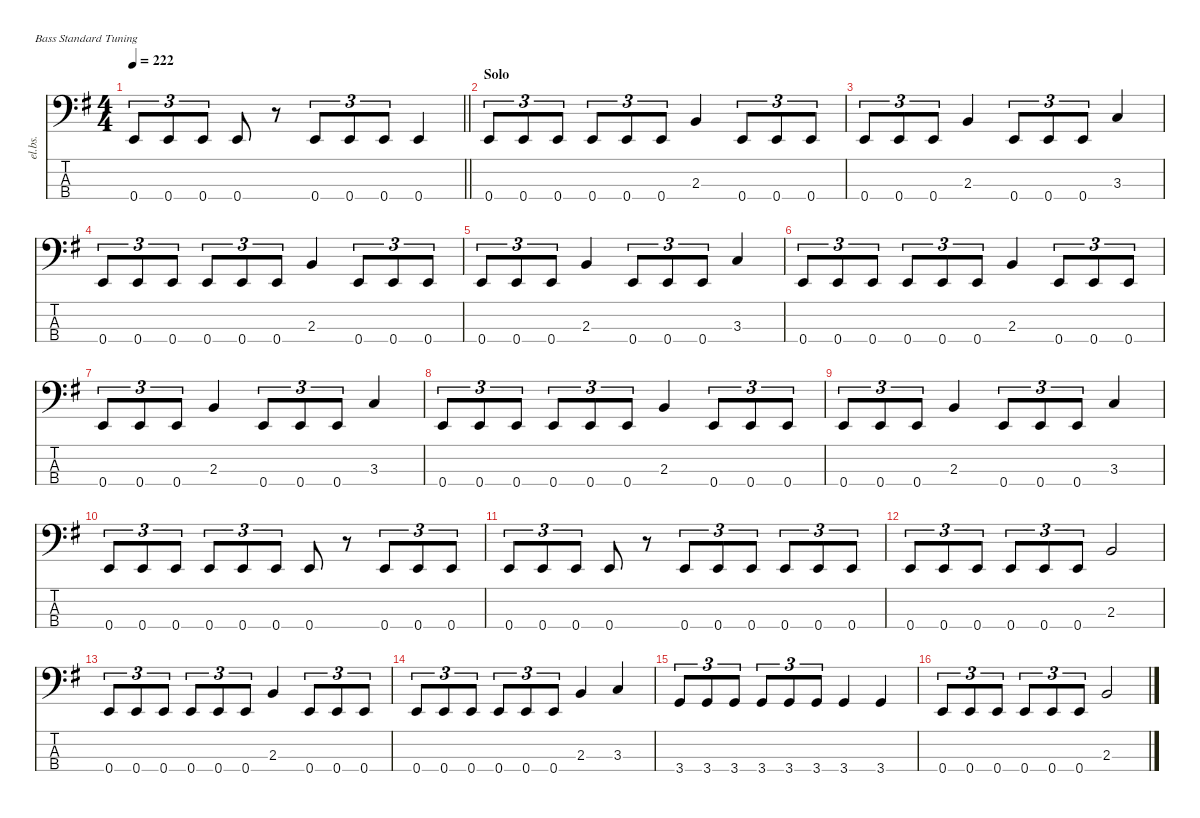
\defaultSystemsLayout 4
\hideDynamics
\bracketExtendMode nobrackets
\otherSystemsTrackNameOrientation horizontal
\track ("Jason Newsted" "el.bs.") {defaultSystemsLayout 8 instrument electricbasspick}
\staff {score tabs}
\tuning (G2 D2 A1 E1)
\ts (4 4)
\tempo 222
\clef f4
\barLineRight lightlight
\ks eminor
0.4{acc forcenatural}.8{tu (3 2) dy f beam Up} 0.4{acc forcenatural}.8{tu (3 2) beam Up} 0.4{acc forcenatural}.8{tu (3 2) beam Up} 0.4{acc forcenatural}.8{beam Up} r.8{beam Up} 0.4{acc forcenatural}.8{tu (3 2) beam Up} 0.4{acc forcenatural}.8{tu (3 2) beam Up} 0.4{acc forcenatural}.8{tu (3 2) beam Up} 0.4{acc forcenatural}.4{beam Up} |
\section ("" "Solo")
0.4{acc forcenatural}.8{tu (3 2) beam Up} 0.4{acc forcenatural}.8{tu (3 2) beam Up} 0.4{acc forcenatural}.8{tu (3 2) beam Up} 0.4{acc forcenatural}.8{tu (3 2) beam Up} 0.4{acc forcenatural}.8{tu (3 2) beam Up} 0.4{acc forcenatural}.8{tu (3 2) beam Up} 2.3{acc forcenatural}.4{beam Up} 0.4{acc forcenatural}.8{tu (3 2) beam Up} 0.4{acc forcenatural}.8{tu (3 2) beam Up} 0.4{acc forcenatural}.8{tu (3 2) beam Up} |
0.4{acc forcenatural}.8{tu (3 2) beam Up} 0.4{acc forcenatural}.8{tu (3 2) beam Up} 0.4{acc forcenatural}.8{tu (3 2) beam Up} 2.3{acc forcenatural}.4{beam Up} 0.4{acc forcenatural}.8{tu (3 2) beam Up} 0.4{acc forcenatural}.8{tu (3 2) beam Up} 0.4{acc forcenatural}.8{tu (3 2) beam Up} 3.3{acc forcenatural}.4{beam Up} |
0.4{acc forcenatural}.8{tu (3 2) beam Up} 0.4{acc forcenatural}.8{tu (3 2) beam Up} 0.4{acc forcenatural}.8{tu (3 2) beam Up} 0.4{acc forcenatural}.8{tu (3 2) beam Up} 0.4{acc forcenatural}.8{tu (3 2) beam Up} 0.4{acc forcenatural}.8{tu (3 2) beam Up} 2.3{acc forcenatural}.4{beam Up} 0.4{acc forcenatural}.8{tu (3 2) beam Up} 0.4{acc forcenatural}.8{tu (3 2) beam Up} 0.4{acc forcenatural}.8{tu (3 2) beam Up} |
0.4{acc forcenatural}.8{tu (3 2) beam Up} 0.4{acc forcenatural}.8{tu (3 2) beam Up} 0.4{acc forcenatural}.8{tu (3 2) beam Up} 2.3{acc forcenatural}.4{beam Up} 0.4{acc forcenatural}.8{tu (3 2) beam Up} 0.4{acc forcenatural}.8{tu (3 2) beam Up} 0.4{acc forcenatural}.8{tu (3 2) beam Up} 3.3{acc forcenatural}.4{beam Up} |
0.4{acc forcenatural}.8{tu (3 2) beam Up} 0.4{acc forcenatural}.8{tu (3 2) beam Up} 0.4{acc forcenatural}.8{tu (3 2) beam Up} 0.4{acc forcenatural}.8{tu (3 2) beam Up} 0.4{acc forcenatural}.8{tu (3 2) beam Up} 0.4{acc forcenatural}.8{tu (3 2) beam Up} 2.3{acc forcenatural}.4{beam Up} 0.4{acc forcenatural}.8{tu (3 2) beam Up} 0.4{acc forcenatural}.8{tu (3 2) beam Up} 0.4{acc forcenatural}.8{tu (3 2) beam Up} |
0.4{acc forcenatural}.8{tu (3 2) beam Up} 0.4{acc forcenatural}.8{tu (3 2) beam Up} 0.4{acc forcenatural}.8{tu (3 2) beam Up} 2.3{acc forcenatural}.4{beam Up} 0.4{acc forcenatural}.8{tu (3 2) beam Up} 0.4{acc forcenatural}.8{tu (3 2) beam Up} 0.4{acc forcenatural}.8{tu (3 2) beam Up} 3.3{acc forcenatural}.4{beam Up} |
0.4{acc forcenatural}.8{tu (3 2) beam Up} 0.4{acc forcenatural}.8{tu (3 2) beam Up} 0.4{acc forcenatural}.8{tu (3 2) beam Up} 0.4{acc forcenatural}.8{tu (3 2) beam Up} 0.4{acc forcenatural}.8{tu (3 2) beam Up} 0.4{acc forcenatural}.8{tu (3 2) beam Up} 2.3{acc forcenatural}.4{beam Up} 0.4{acc forcenatural}.8{tu (3 2) beam Up} 0.4{acc forcenatural}.8{tu (3 2) beam Up} 0.4{acc forcenatural}.8{tu (3 2) beam Up} |
0.4{acc forcenatural}.8{tu (3 2) beam Up} 0.4{acc forcenatural}.8{tu (3 2) beam Up} 0.4{acc forcenatural}.8{tu (3 2) beam Up} 2.3{acc forcenatural}.4{beam Up} 0.4{acc forcenatural}.8{tu (3 2) beam Up} 0.4{acc forcenatural}.8{tu (3 2) beam Up} 0.4{acc forcenatural}.8{tu (3 2) beam Up} 3.3{acc forcenatural}.4{beam Up} |
0.4{acc forcenatural}.8{tu (3 2) beam Up} 0.4{acc forcenatural}.8{tu (3 2) beam Up} 0.4{acc forcenatural}.8{tu (3 2) beam Up} 0.4{acc forcenatural}.8{tu (3 2) beam Up} 0.4{acc forcenatural}.8{tu (3 2) beam Up} 0.4{acc forcenatural}.8{tu (3 2) beam Up} 0.4{acc forcenatural}.8{beam Up} r.8{beam Up} 0.4{acc forcenatural}.8{tu (3 2) beam Up} 0.4{acc forcenatural}.8{tu (3 2) beam Up} 0.4{acc forcenatural}.8{tu (3 2) beam Up} |
0.4{acc forcenatural}.8{tu (3 2) beam Up} 0.4{acc forcenatural}.8{tu (3 2) beam Up} 0.4{acc forcenatural}.8{tu (3 2) beam Up} 0.4{acc forcenatural}.8{beam Up} r.8{beam Up} 0.4{acc forcenatural}.8{tu (3 2) beam Up} 0.4{acc forcenatural}.8{tu (3 2) beam Up} 0.4{acc forcenatural}.8{tu (3 2) beam Up} 0.4{acc forcenatural}.8{tu (3 2) beam Up} 0.4{acc forcenatural}.8{tu (3 2) beam Up} 0.4{acc forcenatural}.8{tu (3 2) beam Up} |
0.4{acc forcenatural}.8{tu (3 2) beam Up} 0.4{acc forcenatural}.8{tu (3 2) beam Up} 0.4{acc forcenatural}.8{tu (3 2) beam Up} 0.4{acc forcenatural}.8{tu (3 2) beam Up} 0.4{acc forcenatural}.8{tu (3 2) beam Up} 0.4{acc forcenatural}.8{tu (3 2) beam Up} 2.3{acc forcenatural}.2{beam Up} |
0.4{acc forcenatural}.8{tu (3 2) beam Up} 0.4{acc forcenatural}.8{tu (3 2) beam Up} 0.4{acc forcenatural}.8{tu (3 2) beam Up} 0.4{acc forcenatural}.8{tu (3 2) beam Up} 0.4{acc forcenatural}.8{tu (3 2) beam Up} 0.4{acc forcenatural}.8{tu (3 2) beam Up} 2.3{acc forcenatural}.4{beam Up} 0.4{acc forcenatural}.8{tu (3 2) beam Up} 0.4{acc forcenatural}.8{tu (3 2) beam Up} 0.4{acc forcenatural}.8{tu (3 2) beam Up} |
0.4{acc forcenatural}.8{tu (3 2) beam Up} 0.4{acc forcenatural}.8{tu (3 2) beam Up} 0.4{acc forcenatural}.8{tu (3 2) beam Up} 0.4{acc forcenatural}.8{tu (3 2) beam Up} 0.4{acc forcenatural}.8{tu (3 2) beam Up} 0.4{acc forcenatural}.8{tu (3 2) beam Up} 2.3{acc forcenatural}.4{beam Up} 3.3{acc forcenatural}.4{beam Up} |
3.4{acc forcenatural}.8{tu (3 2) beam Up} 3.4{acc forcenatural}.8{tu (3 2) beam Up} 3.4{acc forcenatural}.8{tu (3 2) beam Up} 3.4{acc forcenatural}.8{tu (3 2) beam Up} 3.4{acc forcenatural}.8{tu (3 2) beam Up} 3.4{acc forcenatural}.8{tu (3 2) beam Up} 3.4{acc forcenatural}.4{beam Up} 3.4{acc forcenatural}.4{beam Up} |
0.4{acc forcenatural}.8{tu (3 2) beam Up} 0.4{acc forcenatural}.8{tu (3 2) beam Up} 0.4{acc forcenatural}.8{tu (3 2) beam Up} 0.4{acc forcenatural}.8{tu (3 2) beam Up} 0.4{acc forcenatural}.8{tu (3 2) beam Up} 0.4{acc forcenatural}.8{tu (3 2) beam Up} 2.3{acc forcenatural}.2{beam Up}
